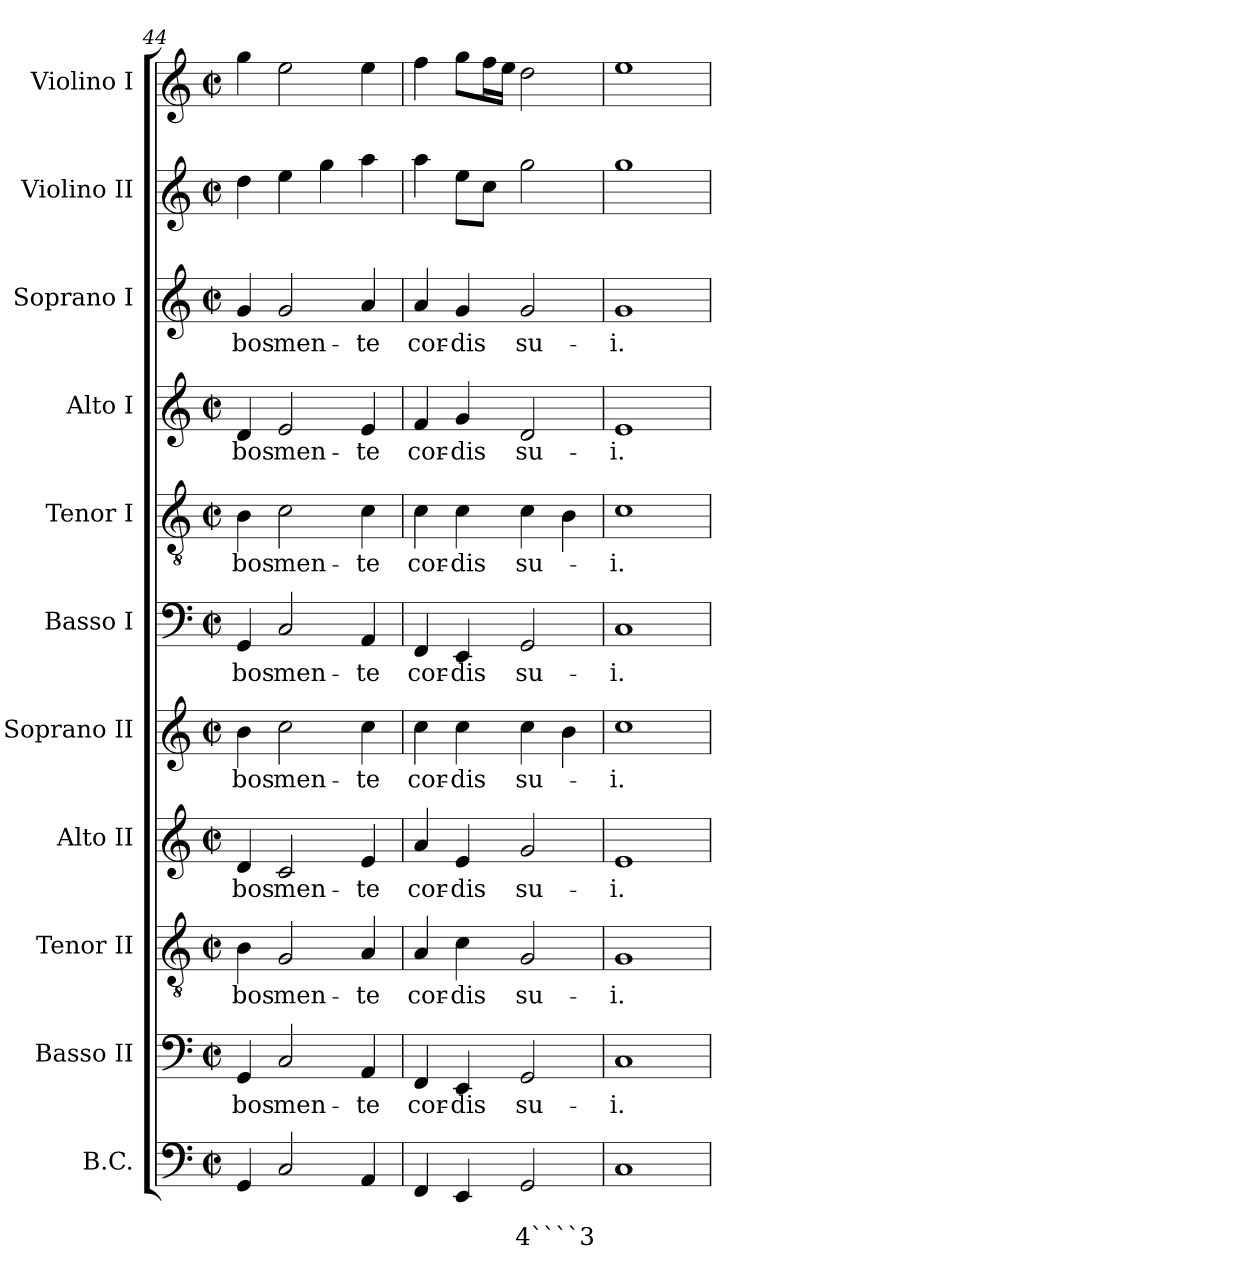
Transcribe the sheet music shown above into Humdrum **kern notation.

**kern	**text	**text	**kern	**text	**kern	**text	**kern	**text	**kern	**text	**kern	**text	**kern	**text	**kern	**text	**kern	**text	**kern	**kern
*part11	*part11	*part11	*part10	*part10	*part9	*part9	*part8	*part8	*part7	*part7	*part6	*part6	*part5	*part5	*part4	*part4	*part3	*part3	*part2	*part1
*staff11	*staff11	*staff11	*staff10	*staff10	*staff9	*staff9	*staff8	*staff8	*staff7	*staff7	*staff6	*staff6	*staff5	*staff5	*staff4	*staff4	*staff3	*staff3	*staff2	*staff1
*I"B.C.	*	*	*I"Basso II	*	*I"Tenor II	*	*I"Alto II	*	*I"Soprano II	*	*I"Basso I	*	*I"Tenor I	*	*I"Alto I	*	*I"Soprano I	*	*I"Violino II	*I"Violino I
*I'BC	*	*	*I'B 2	*	*I'T 2	*	*I'A 2	*	*I'S 2	*	*I'B 1	*	*I'T 1	*	*I'A 1	*	*I'S 1	*	*I'Vln. II	*I'Vln. I
*clefF4	*	*	*clefF4	*	*clefGv2	*	*clefG2	*	*clefG2	*	*clefF4	*	*clefGv2	*	*clefG2	*	*clefG2	*	*clefG2	*clefG2
*k[]	*	*	*k[]	*	*k[]	*	*k[]	*	*k[]	*	*k[]	*	*k[]	*	*k[]	*	*k[]	*	*k[]	*k[]
*C:	*	*	*C:	*	*C:	*	*C:	*	*C:	*	*C:	*	*C:	*	*C:	*	*C:	*	*C:	*C:
*M2/2	*	*	*M2/2	*	*M2/2	*	*M2/2	*	*M2/2	*	*M2/2	*	*M2/2	*	*M2/2	*	*M2/2	*	*M2/2	*M2/2
*met(c|)	*	*	*met(c|)	*	*met(c|)	*	*met(c|)	*	*met(c|)	*	*met(c|)	*	*met(c|)	*	*met(c|)	*	*met(c|)	*	*met(c|)	*met(c|)
=44	=44	=44	=44	=44	=44	=44	=44	=44	=44	=44	=44	=44	=44	=44	=44	=44	=44	=44	=44	=44
!	!	!	!	!LO:LY:b	!	!	!	!	!	!	!	!	!	!	!	!	!	!	!	!
!	!	!	!	!	!	!LO:LY:b	!	!	!	!	!	!	!	!	!	!	!	!	!	!
!	!	!	!	!	!	!	!	!LO:LY:b	!	!	!	!	!	!	!	!	!	!	!	!
!	!	!	!	!	!	!	!	!	!	!LO:LY:b	!	!	!	!	!	!	!	!	!	!
!	!	!	!	!	!	!	!	!	!	!	!	!LO:LY:b	!	!	!	!	!	!	!	!
!	!	!	!	!	!	!	!	!	!	!	!	!	!	!LO:LY:b	!	!	!	!	!	!
!	!	!	!	!	!	!	!	!	!	!	!	!	!	!	!	!LO:LY:b	!	!	!	!
!	!	!	!	!	!	!	!	!	!	!	!	!	!	!	!	!	!	!LO:LY:b	!	!
4GG/	.	.	4GG/	-bos	4B\	-bos	4d/	-bos	4b\	-bos	4GG/	-bos	4B\	-bos	4d/	-bos	4g/	-bos	4dd\	4gg\
!	!	!	!	!LO:LY:b	!	!	!	!	!	!	!	!	!	!	!	!	!	!	!	!
!	!	!	!	!	!	!LO:LY:b	!	!	!	!	!	!	!	!	!	!	!	!	!	!
!	!	!	!	!	!	!	!	!LO:LY:b	!	!	!	!	!	!	!	!	!	!	!	!
!	!	!	!	!	!	!	!	!	!	!LO:LY:b	!	!	!	!	!	!	!	!	!	!
!	!	!	!	!	!	!	!	!	!	!	!	!LO:LY:b	!	!	!	!	!	!	!	!
!	!	!	!	!	!	!	!	!	!	!	!	!	!	!LO:LY:b	!	!	!	!	!	!
!	!	!	!	!	!	!	!	!	!	!	!	!	!	!	!	!LO:LY:b	!	!	!	!
!	!	!	!	!	!	!	!	!	!	!	!	!	!	!	!	!	!	!LO:LY:b	!	!
2C/	.	.	2C/	men-	2G/	men-	2c/	men-	2cc\	men-	2C/	men-	2c\	men-	2e/	men-	2g/	men-	4ee\	2ee\
.	.	.	.	.	.	.	.	.	.	.	.	.	.	.	.	.	.	.	4gg\	.
!	!	!	!	!LO:LY:b	!	!	!	!	!	!	!	!	!	!	!	!	!	!	!	!
!	!	!	!	!	!	!LO:LY:b	!	!	!	!	!	!	!	!	!	!	!	!	!	!
!	!	!	!	!	!	!	!	!LO:LY:b	!	!	!	!	!	!	!	!	!	!	!	!
!	!	!	!	!	!	!	!	!	!	!LO:LY:b	!	!	!	!	!	!	!	!	!	!
!	!	!	!	!	!	!	!	!	!	!	!	!LO:LY:b	!	!	!	!	!	!	!	!
!	!	!	!	!	!	!	!	!	!	!	!	!	!	!LO:LY:b	!	!	!	!	!	!
!	!	!	!	!	!	!	!	!	!	!	!	!	!	!	!	!LO:LY:b	!	!	!	!
!	!	!	!	!	!	!	!	!	!	!	!	!	!	!	!	!	!	!LO:LY:b	!	!
4AA/	.	.	4AA/	-te	4A/	-te	4e/	-te	4cc\	-te	4AA/	-te	4c\	-te	4e/	-te	4a/	-te	4aa\	4ee\
=45	=45	=45	=45	=45	=45	=45	=45	=45	=45	=45	=45	=45	=45	=45	=45	=45	=45	=45	=45	=45
!	!	!	!	!LO:LY:b	!	!	!	!	!	!	!	!	!	!	!	!	!	!	!	!
!	!	!	!	!	!	!LO:LY:b	!	!	!	!	!	!	!	!	!	!	!	!	!	!
!	!	!	!	!	!	!	!	!LO:LY:b	!	!	!	!	!	!	!	!	!	!	!	!
!	!	!	!	!	!	!	!	!	!	!LO:LY:b	!	!	!	!	!	!	!	!	!	!
!	!	!	!	!	!	!	!	!	!	!	!	!LO:LY:b	!	!	!	!	!	!	!	!
!	!	!	!	!	!	!	!	!	!	!	!	!	!	!LO:LY:b	!	!	!	!	!	!
!	!	!	!	!	!	!	!	!	!	!	!	!	!	!	!	!LO:LY:b	!	!	!	!
!	!	!	!	!	!	!	!	!	!	!	!	!	!	!	!	!	!	!LO:LY:b	!	!
4FF/	.	.	4FF/	cor-	4A/	cor-	4a/	cor-	4cc\	cor-	4FF/	cor-	4c\	cor-	4f/	cor-	4a/	cor-	4aa\	4ff\
!	!	!	!	!LO:LY:b	!	!	!	!	!	!	!	!	!	!	!	!	!	!	!	!
!	!	!	!	!	!	!LO:LY:b	!	!	!	!	!	!	!	!	!	!	!	!	!	!
!	!	!	!	!	!	!	!	!LO:LY:b	!	!	!	!	!	!	!	!	!	!	!	!
!	!	!	!	!	!	!	!	!	!	!LO:LY:b	!	!	!	!	!	!	!	!	!	!
!	!	!	!	!	!	!	!	!	!	!	!	!LO:LY:b	!	!	!	!	!	!	!	!
!	!	!	!	!	!	!	!	!	!	!	!	!	!	!LO:LY:b	!	!	!	!	!	!
!	!	!	!	!	!	!	!	!	!	!	!	!	!	!	!	!LO:LY:b	!	!	!	!
!	!	!	!	!	!	!	!	!	!	!	!	!	!	!	!	!	!	!LO:LY:b	!	!
4EE/	.	.	4EE/	-dis	4c\	-dis	4e/	-dis	4cc\	-dis	4EE/	-dis	4c\	-dis	4g/	-dis	4g/	-dis	8ee\L	8gg\L
.	.	.	.	.	.	.	.	.	.	.	.	.	.	.	.	.	.	.	8cc\J	16ff\L
.	.	.	.	.	.	.	.	.	.	.	.	.	.	.	.	.	.	.	.	16ee\JJ
!	!	!LO:LY:b	!	!	!	!	!	!	!	!	!	!	!	!	!	!	!	!	!	!
!	!	!	!	!LO:LY:b	!	!	!	!	!	!	!	!	!	!	!	!	!	!	!	!
!	!	!	!	!	!	!LO:LY:b	!	!	!	!	!	!	!	!	!	!	!	!	!	!
!	!	!	!	!	!	!	!	!LO:LY:b	!	!	!	!	!	!	!	!	!	!	!	!
!	!	!	!	!	!	!	!	!	!	!LO:LY:b	!	!	!	!	!	!	!	!	!	!
!	!	!	!	!	!	!	!	!	!	!	!	!LO:LY:b	!	!	!	!	!	!	!	!
!	!	!	!	!	!	!	!	!	!	!	!	!	!	!LO:LY:b	!	!	!	!	!	!
!	!	!	!	!	!	!	!	!	!	!	!	!	!	!	!	!LO:LY:b	!	!	!	!
!	!	!	!	!	!	!	!	!	!	!	!	!	!	!	!	!	!	!LO:LY:b	!	!
2GG/	.	4````3	2GG/	su-	2G/	su-	2g/	su-	4cc\	su-	2GG/	su-	4c\	su-	2d/	su-	2g/	su-	2gg\	2dd\
.	.	.	.	.	.	.	.	.	4b\	.	.	.	4B\	.	.	.	.	.	.	.
=46	=46	=46	=46	=46	=46	=46	=46	=46	=46	=46	=46	=46	=46	=46	=46	=46	=46	=46	=46	=46
!	!	!	!	!LO:LY:b	!	!	!	!	!	!	!	!	!	!	!	!	!	!	!	!
!	!	!	!	!	!	!LO:LY:b	!	!	!	!	!	!	!	!	!	!	!	!	!	!
!	!	!	!	!	!	!	!	!LO:LY:b	!	!	!	!	!	!	!	!	!	!	!	!
!	!	!	!	!	!	!	!	!	!	!LO:LY:b	!	!	!	!	!	!	!	!	!	!
!	!	!	!	!	!	!	!	!	!	!	!	!LO:LY:b	!	!	!	!	!	!	!	!
!	!	!	!	!	!	!	!	!	!	!	!	!	!	!LO:LY:b	!	!	!	!	!	!
!	!	!	!	!	!	!	!	!	!	!	!	!	!	!	!	!LO:LY:b	!	!	!	!
!	!	!	!	!	!	!	!	!	!	!	!	!	!	!	!	!	!	!LO:LY:b	!	!
1C	.	.	1C	-i.	1G	-i.	1e	-i.	1cc	-i.	1C	-i.	1c	-i.	1e	-i.	1g	-i.	1gg	1ee
=	=	=	=	=	=	=	=	=	=	=	=	=	=	=	=	=	=	=	=	=
*-	*-	*-	*-	*-	*-	*-	*-	*-	*-	*-	*-	*-	*-	*-	*-	*-	*-	*-	*-	*-
